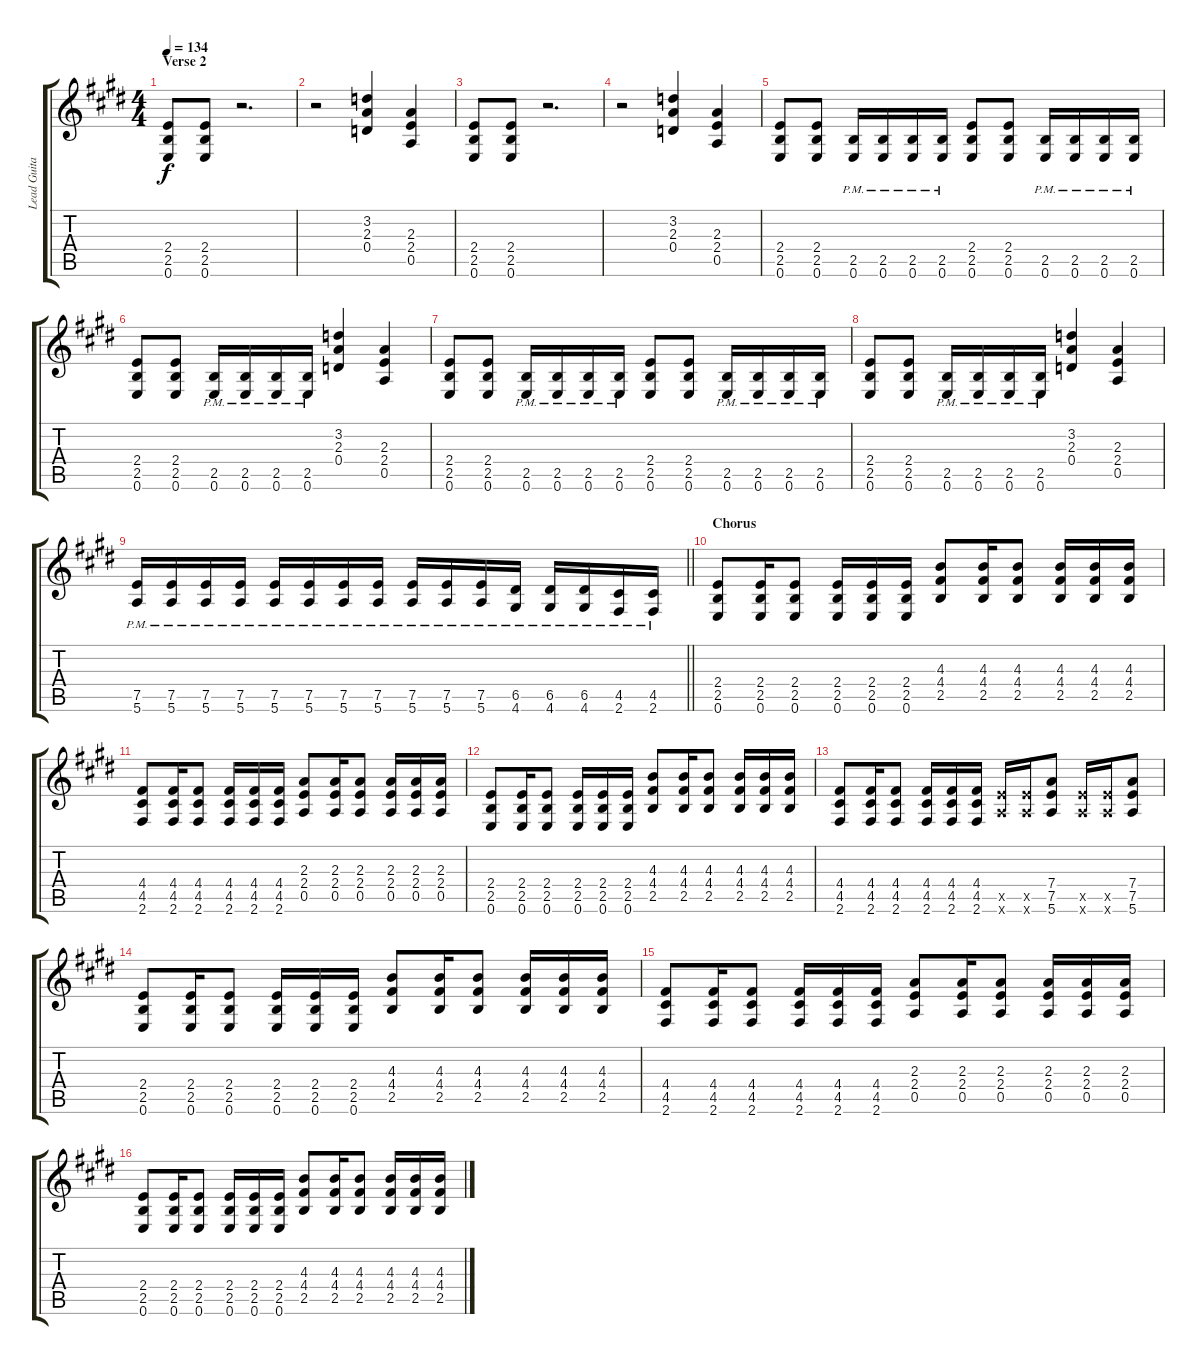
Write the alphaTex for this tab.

\track ("Lead Guitar" "Lead Guita") {instrument distortionguitar}
\staff {score tabs}
\tuning (E4 B3 G3 D3 A2 E2) {hide}
\ts (4 4)
\section ("" "Verse 2")
\tempo 134
\clef g2
\ks e
(2.4 2.5 0.6).8{dy f} (2.4 2.5 0.6).8 r.2{d} |
r.2 (3.2 2.3 0.4).4 (2.3 2.4 0.5).4 |
(2.4 2.5 0.6).8 (2.4 2.5 0.6).8 r.2{d} |
r.2 (3.2 2.3 0.4).4 (2.3 2.4 0.5).4 |
(2.4 2.5 0.6).8 (2.4 2.5 0.6).8 (2.5{pm} 0.6{pm}).16 (2.5{pm} 0.6{pm}).16 (2.5{pm} 0.6{pm}).16 (2.5{pm} 0.6{pm}).16 (2.4 2.5 0.6).8 (2.4 2.5 0.6).8 (2.5{pm} 0.6{pm}).16 (2.5{pm} 0.6{pm}).16 (2.5{pm} 0.6{pm}).16 (2.5{pm} 0.6{pm}).16 |
(2.4 2.5 0.6).8 (2.4 2.5 0.6).8 (2.5{pm} 0.6{pm}).16 (2.5{pm} 0.6{pm}).16 (2.5{pm} 0.6{pm}).16 (2.5{pm} 0.6{pm}).16 (3.2 2.3 0.4).4 (2.3 2.4 0.5).4 |
(2.4 2.5 0.6).8 (2.4 2.5 0.6).8 (2.5{pm} 0.6{pm}).16 (2.5{pm} 0.6{pm}).16 (2.5{pm} 0.6{pm}).16 (2.5{pm} 0.6{pm}).16 (2.4 2.5 0.6).8 (2.4 2.5 0.6).8 (2.5{pm} 0.6{pm}).16 (2.5{pm} 0.6{pm}).16 (2.5{pm} 0.6{pm}).16 (2.5{pm} 0.6{pm}).16 |
(2.4 2.5 0.6).8 (2.4 2.5 0.6).8 (2.5{pm} 0.6{pm}).16 (2.5{pm} 0.6{pm}).16 (2.5{pm} 0.6{pm}).16 (2.5{pm} 0.6{pm}).16 (3.2 2.3 0.4).4 (2.3 2.4 0.5).4 |
\barLineRight lightlight
(7.5{pm} 5.6{pm}).16 (7.5{pm} 5.6{pm}).16 (7.5{pm} 5.6{pm}).16 (7.5{pm} 5.6{pm}).16 (7.5{pm} 5.6{pm}).16 (7.5{pm} 5.6{pm}).16 (7.5{pm} 5.6{pm}).16 (7.5{pm} 5.6{pm}).16 (7.5{pm} 5.6{pm}).16 (7.5{pm} 5.6{pm}).16 (7.5{pm} 5.6{pm}).16 (6.5{pm} 4.6{pm}).16 (6.5{pm} 4.6{pm}).16 (6.5{pm} 4.6{pm}).16 (4.5{pm} 2.6{pm}).16 (4.5{pm} 2.6{pm}).16 |
\section ("" "Chorus")
(2.4 2.5 0.6).8 (2.4 2.5 0.6).16 (2.4 2.5 0.6).8 (2.4 2.5 0.6).16 (2.4 2.5 0.6).16 (2.4 2.5 0.6).16 (4.3 4.4 2.5).8 (4.3 4.4 2.5).16 (4.3 4.4 2.5).8 (4.3 4.4 2.5).16 (4.3 4.4 2.5).16 (4.3 4.4 2.5).16 |
(4.4 4.5 2.6).8 (4.4 4.5 2.6).16 (4.4 4.5 2.6).8 (4.4 4.5 2.6).16 (4.4 4.5 2.6).16 (4.4 4.5 2.6).16 (2.3 2.4 0.5).8 (2.3 2.4 0.5).16 (2.3 2.4 0.5).8 (2.3 2.4 0.5).16 (2.3 2.4 0.5).16 (2.3 2.4 0.5).16 |
(2.4 2.5 0.6).8 (2.4 2.5 0.6).16 (2.4 2.5 0.6).8 (2.4 2.5 0.6).16 (2.4 2.5 0.6).16 (2.4 2.5 0.6).16 (4.3 4.4 2.5).8 (4.3 4.4 2.5).16 (4.3 4.4 2.5).8 (4.3 4.4 2.5).16 (4.3 4.4 2.5).16 (4.3 4.4 2.5).16 |
(4.4 4.5 2.6).8 (4.4 4.5 2.6).16 (4.4 4.5 2.6).8 (4.4 4.5 2.6).16 (4.4 4.5 2.6).16 (4.4 4.5 2.6).16 (7.5{x} 5.6{x}).16 (7.5{x} 5.6{x}).16 (7.4 7.5 5.6).8 (7.5{x} 5.6{x}).16 (7.5{x} 5.6{x}).16 (7.4 7.5 5.6).8 |
(2.4 2.5 0.6).8 (2.4 2.5 0.6).16 (2.4 2.5 0.6).8 (2.4 2.5 0.6).16 (2.4 2.5 0.6).16 (2.4 2.5 0.6).16 (4.3 4.4 2.5).8 (4.3 4.4 2.5).16 (4.3 4.4 2.5).8 (4.3 4.4 2.5).16 (4.3 4.4 2.5).16 (4.3 4.4 2.5).16 |
(4.4 4.5 2.6).8 (4.4 4.5 2.6).16 (4.4 4.5 2.6).8 (4.4 4.5 2.6).16 (4.4 4.5 2.6).16 (4.4 4.5 2.6).16 (2.3 2.4 0.5).8 (2.3 2.4 0.5).16 (2.3 2.4 0.5).8 (2.3 2.4 0.5).16 (2.3 2.4 0.5).16 (2.3 2.4 0.5).16 |
(2.4 2.5 0.6).8 (2.4 2.5 0.6).16 (2.4 2.5 0.6).8 (2.4 2.5 0.6).16 (2.4 2.5 0.6).16 (2.4 2.5 0.6).16 (4.3 4.4 2.5).8 (4.3 4.4 2.5).16 (4.3 4.4 2.5).8 (4.3 4.4 2.5).16 (4.3 4.4 2.5).16 (4.3 4.4 2.5).16
